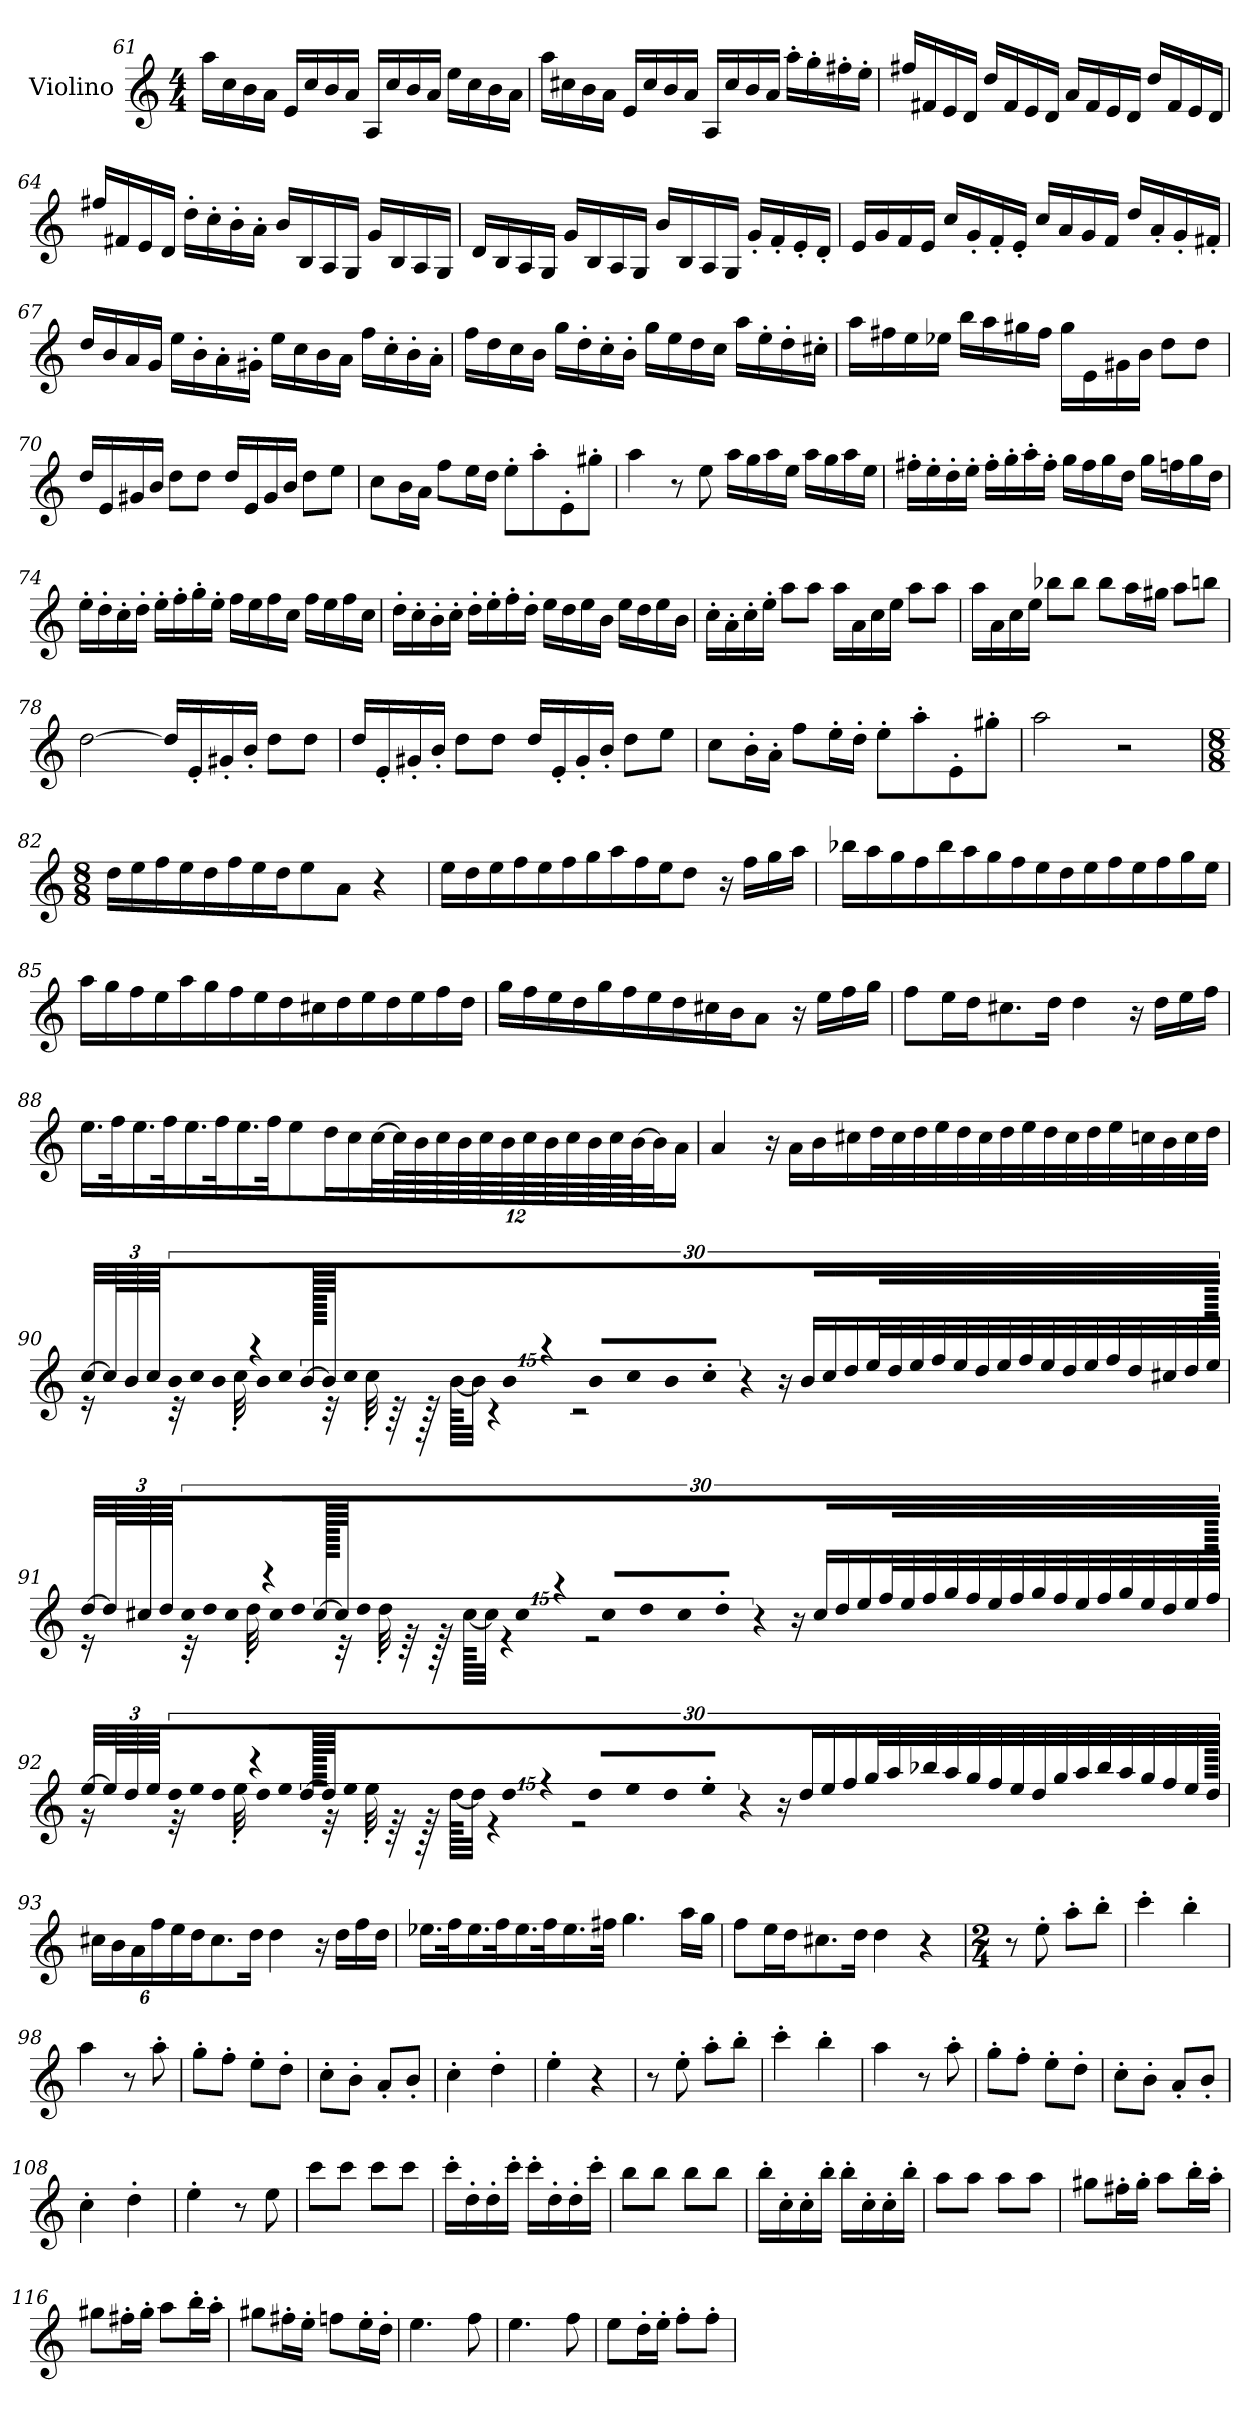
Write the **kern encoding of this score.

**kern
*part1
*staff1
*I"Violino
*I'Vln.
*clefG2
*k[]
*M4/4
=61
16aa\LL
16cc\
16b\
16a\JJ
16e/LL
16cc/
16b/
16a/JJ
16A/LL
16cc/
16b/
16a/JJ
16ee\LL
16cc\
16b\
16a\JJ
=62
16aa\LL
16cc#X\
16b\
16a\JJ
16e/LL
16cc#/
16b/
16a/JJ
16A/LL
16cc#/
16b/
16a/JJ
16aa'\LL
16gg'\
16ff#X'\
16ee'\JJ
!!LO:LB:g=z
=63
16ff#X/LL
16f#X/
16e/
16d/JJ
16dd/LL
16f#/
16e/
16d/JJ
16a/LL
16f#/
16e/
16d/JJ
16dd/LL
16f#/
16e/
16d/JJ
=64
16ff#X/LL
16f#X/
16e/
16d/JJ
16dd'\LL
16cc'\
16b'\
16a'\JJ
16b/LL
16B/
16A/
16G/JJ
16g/LL
16B/
16A/
16G/JJ
!!LO:LB:g=z
=65
16d/LL
16B/
16A/
16G/JJ
16g/LL
16B/
16A/
16G/JJ
16b/LL
16B/
16A/
16G/JJ
16g'/LL
16f'/
16e'/
16d'/JJ
=66
16e/LL
16g/
16f/
16e/JJ
16cc/LL
16g'/
16f'/
16e'/JJ
16cc/LL
16a/
16g/
16f/JJ
16dd/LL
16a'/
16g'/
16f#X'/JJ
!!LO:PB:g=z
=67
16dd/LL
16b/
16a/
16g/JJ
16ee\LL
16b'\
16a'\
16g#X'\JJ
16ee\LL
16cc\
16b\
16a\JJ
16ff\LL
16cc'\
16b'\
16a'\JJ
=68
16ff\LL
16dd\
16cc\
16b\JJ
16gg\LL
16dd'\
16cc'\
16b'\JJ
16gg\LL
16ee\
16dd\
16cc\JJ
16aa\LL
16ee'\
16dd'\
16cc#X'\JJ
!!LO:LB:g=z
=69
16aa\LL
16ff#X\
16ee\
16ee-X\JJ
16bb\LL
16aa\
16gg#X\
16ff#\JJ
16gg#\LL
16e\
16g#X\
16b\JJ
8dd\L
8dd\J
=70
16dd/LL
16e/
16g#X/
16b/JJ
8dd\L
8dd\J
16dd/LL
16e/
16g#/
16b/JJ
8dd\L
8ee\J
=71
8cc\L
16b\L
16a\JJ
8ff\L
16ee\L
16dd\JJ
8ee'\L
8aa'\
8e'\
8gg#X'\J
!!LO:LB:g=z
=72
4aa\
8r
8ee\
16aa\LL
16gg\
16aa\
16ee\JJ
16aa\LL
16gg\
16aa\
16ee\JJ
=73
16ff#X'\LL
16ee'\
16dd'\
16ee'\JJ
16ff#'\LL
16gg'\
16aa'\
16ff#'\JJ
16gg\LL
16ff#\
16gg\
16dd\JJ
16gg\LL
16ffn\
16gg\
16dd\JJ
=74
16ee'\LL
16dd'\
16cc'\
16dd'\JJ
16ee'\LL
16ff'\
16gg'\
16ee'\JJ
16ff\LL
16ee\
16ff\
16cc\JJ
16ff\LL
16ee\
16ff\
16cc\JJ
!!LO:LB:g=z
=75
16dd'\LL
16cc'\
16b'\
16cc'\JJ
16dd'\LL
16ee'\
16ff'\
16dd'\JJ
16ee\LL
16dd\
16ee\
16b\JJ
16ee\LL
16dd\
16ee\
16b\JJ
=76
16cc'\LL
16a'\
16cc'\
16ee'\JJ
8aa\L
8aa\J
16aa\LL
16a\
16cc\
16ee\JJ
8aa\L
8aa\J
=77
16aa\LL
16a\
16cc\
16ee\JJ
8bb-X\L
8bb-\J
8bb-\L
16aa\L
16gg#X\JJ
8aa\L
8bbn\J
!!LO:PB:g=z
=78
[2dd\
16dd/LL]
16e'/
16g#X'/
16b'/JJ
8dd\L
8dd\J
=79
16dd/LL
16e'/
16g#X'/
16b'/JJ
8dd\L
8dd\J
16dd/LL
16e'/
16g#'/
16b'/JJ
8dd\L
8ee\J
=80
8cc\L
16b'\L
16a'\JJ
8ff\L
16ee'\L
16dd'\JJ
8ee'\L
8aa'\
8e'\
8gg#X'\J
=81
2aa\
2r
!!LO:LB:g=z
=82
*M8/8
16dd\LL
16ee\
16ff\
16ee\
16dd\
16ff\
16ee\
16dd\J
8ee\
8a\J
4r
=83
16ee\LL
16dd\
16ee\
16ff\
16ee\
16ff\
16gg\
16aa\
16ff\
16ee\J
8dd\J
16r
16ff\LL
16gg\
16aa\JJ
=84
16bb-X\LL
16aa\
16gg\
16ff\
16bb-\
16aa\
16gg\
16ff\
16ee\
16dd\
16ee\
16ff\
16ee\
16ff\
16gg\
16ee\JJ
!!LO:LB:g=z
=85
16aa\LL
16gg\
16ff\
16ee\
16aa\
16gg\
16ff\
16ee\
16dd\
16cc#X\
16dd\
16ee\
16dd\
16ee\
16ff\
16dd\JJ
=86
16gg\LL
16ff\
16ee\
16dd\
16gg\
16ff\
16ee\
16dd\
16cc#X\
16b\J
8a\J
16r
16ee\LL
16ff\
16gg\JJ
=87
8ff\L
16ee\L
16dd\J
8.cc#X\
16dd\Jk
4dd\
16r
16dd\LL
16ee\
16ff\JJ
!!LO:LB:g=z
=88
16.ee\LL
32ff\K
16.ee\
32ff\K
16.ee\
32ff\K
16.ee\
32ff\JK
8ee\
16dd\L
16cc\
[32cc\L
*Xbrackettup
96cc\L]
96b\
96cc\
96b\
96cc\
96b\
96cc\
96b\
96cc\
96b\
96cc\
[96b\J
32b\J]
16a\JJ
!!LO:LB:g=z
=89
4a/
16r
16a\LL
16b\
16cc#X\
32dd\L
32cc#\
32dd\
32ee\
32dd\
32cc#\
32dd\
32ee\
32dd\
32cc#\
32dd\
32ee\
32ccn\
32b\
32cc\
32dd\JJJ
!!LO:LB:g=z
=90
*^
[32cc/LLL	16r
96cc/L]	.
96b/	.
96cc/	.
*brackettup	*
!LO:N:vis=128	!
1920%17b/L	32r
!LO:N:vis=128	!
1920%17cc/J	.
!LO:N:vis=64	!
960%17b/JJJJ	.
.	32cc'\
!LO:N:vis=128	!
1920%17r	.
!LO:N:vis=128	!
1920%17b/LLLLL	.
!LO:N:vis=128	!
1920%17cc/	.
[1920b/	.
120b/]	32r
!LO:N:vis=128	!
1920%17cc/J	.
!LO:N:vis=64	!
960%17b/JJJJ	.
.	32cc'\
!LO:N:vis=128	!
1920%17r	.
!LO:N:vis=128	!
1920%17b/LLLLL	.
!LO:N:vis=128	!
1920%17cc/	.
!LO:N:vis=128	!
1920%17b/J	.
.	64r
!LO:N:vis=64	!
960%17cc'/JJJJ	.
.	128r
.	[128b\KKLLL
!LO:N:vis=32	!
640%23r	.
.	32b\JJJ]
16r	.
.	4r
16b/LL	.
16cc/	.
16dd/	.
32ee/L	.
.	2r
32dd/	.
32ee/	.
32ff/	.
32ee/	.
32dd/	.
32ee/	.
32ff/	.
32ee/	.
32dd/	.
32ee/	.
32ff/	.
32dd/	.
32cc#X/	.
32dd/	.
32ee/JJJ	.
960ryy	.
!!LO:LB:g=z	!!
=91	=91
[32dd/LLL	16r
*Xbrackettup	*
96dd/L]	.
96cc#X/	.
96dd/	.
*brackettup	*
!LO:N:vis=128	!
1920%17cc#/L	32r
!LO:N:vis=128	!
1920%17dd/J	.
!LO:N:vis=64	!
960%17cc#/JJJJ	.
.	32dd'\
!LO:N:vis=128	!
1920%17r	.
!LO:N:vis=128	!
1920%17cc#/LLLLL	.
!LO:N:vis=128	!
1920%17dd/	.
[1920cc#/	.
120cc#/]	32r
!LO:N:vis=128	!
1920%17dd/J	.
!LO:N:vis=64	!
960%17cc#/JJJJ	.
.	32dd'\
!LO:N:vis=128	!
1920%17r	.
!LO:N:vis=128	!
1920%17cc#/LLLLL	.
!LO:N:vis=128	!
1920%17dd/	.
!LO:N:vis=128	!
1920%17cc#/J	.
.	64r
!LO:N:vis=64	!
960%17dd'/JJJJ	.
.	128r
.	[128cc#\KKLLL
!LO:N:vis=32	!
640%23r	.
.	32cc#\JJJ]
16r	.
.	4r
16cc#/LL	.
16dd/	.
16ee/	.
32ff/L	.
.	2r
32ee/	.
32ff/	.
32gg/	.
32ff/	.
32ee/	.
32ff/	.
32gg/	.
32ff/	.
32ee/	.
32ff/	.
32gg/	.
32ee/	.
32dd/	.
32ee/	.
32ff/JJJ	.
960ryy	.
!!LO:PB:g=z	!!
=92	=92
[32ee/LLL	16r
*Xbrackettup	*
96ee/L]	.
96dd/	.
96ee/	.
*brackettup	*
!LO:N:vis=128	!
1920%17dd/L	32r
!LO:N:vis=128	!
1920%17ee/J	.
!LO:N:vis=64	!
960%17dd/JJJJ	.
.	32ee'\
!LO:N:vis=128	!
1920%17r	.
!LO:N:vis=128	!
1920%17dd/LLLLL	.
!LO:N:vis=128	!
1920%17ee/	.
[1920dd/	.
120dd/]	32r
!LO:N:vis=128	!
1920%17ee/J	.
!LO:N:vis=64	!
960%17dd/JJJJ	.
.	32ee'\
!LO:N:vis=128	!
1920%17r	.
!LO:N:vis=128	!
1920%17dd/LLLLL	.
!LO:N:vis=128	!
1920%17ee/	.
!LO:N:vis=128	!
1920%17dd/J	.
.	64r
!LO:N:vis=64	!
960%17ee'/JJJJ	.
.	128r
.	[128dd\KKLLL
!LO:N:vis=32	!
640%23r	.
.	32dd\JJJ]
16r	.
.	4r
16dd/LL	.
16ee/	.
16ff/	.
32gg/L	.
.	2r
32aa/	.
32bb-X/	.
32aa/	.
32gg/	.
32ff/	.
32ee/	.
32dd/	.
32gg/	.
32aa/	.
32bb-/	.
32aa/	.
32gg/	.
32ff/	.
32ee/	.
32dd/JJJ	.
960ryy	.
*v	*v
!!LO:LB:g=z
=93
*Xbrackettup
24cc#X\LL
24b\
24a\
24ff\
24ee\
24dd\J
8.cc#\
16dd\Jk
4dd\
16r
16dd\LL
16ff\
16dd\JJ
=94
16.ee-X\LL
32ff\K
16.ee-\
32ff\K
16.ee-\
32ff\K
16.ee-\
32ff#X\JJk
4.gg\
16aa\LL
16gg\JJ
=95
8ff\L
16ee\L
16dd\J
8.cc#X\
16dd\Jk
4dd\
4r
!!LO:LB:g=z
=96
*M2/4
8r
8ee'\
8aa'\L
8bb'\J
=97
4ccc'\
4bb'\
=98
4aa\
8r
8aa'\
=99
8gg'\L
8ff'\J
8ee'\L
8dd'\J
=100
8cc'\L
8b'\J
8a'/L
8b'/J
=101
4cc'\
4dd'\
=102
4ee'\
4r
=103
8r
8ee'\
8aa'\L
8bb'\J
=104
4ccc'\
4bb'\
!!LO:LB:g=z
=105
4aa\
8r
8aa'\
=106
8gg'\L
8ff'\J
8ee'\L
8dd'\J
=107
8cc'\L
8b'\J
8a'/L
8b'/J
=108
4cc'\
4dd'\
=109
4ee'\
8r
8ee\
=110
8ccc\L
8ccc\J
8ccc\L
8ccc\J
=111
16ccc'\LL
16dd'\
16dd'\
16ccc'\JJ
16ccc'\LL
16dd'\
16dd'\
16ccc'\JJ
=112
8bb\L
8bb\J
8bb\L
8bb\J
!!LO:LB:g=z
=113
16bb'\LL
16cc'\
16cc'\
16bb'\JJ
16bb'\LL
16cc'\
16cc'\
16bb'\JJ
=114
8aa\L
8aa\J
8aa\L
8aa\J
=115
8gg#X\L
16ff#X'\L
16gg#'\JJ
8aa\L
16bb'\L
16aa'\JJ
=116
8gg#X\L
16ff#X'\L
16gg#'\JJ
8aa\L
16bb'\L
16aa'\JJ
=117
8gg#X\L
16ff#X'\L
16ee'\JJ
8ffn\L
16ee'\L
16dd'\JJ
=118
4.ee\
8ff\
!!LO:LB:g=z
=119
4.ee\
8ff\
=120
8ee\L
16dd'\L
16ee'\JJ
8ff'\L
8ff'\J
=
*-
